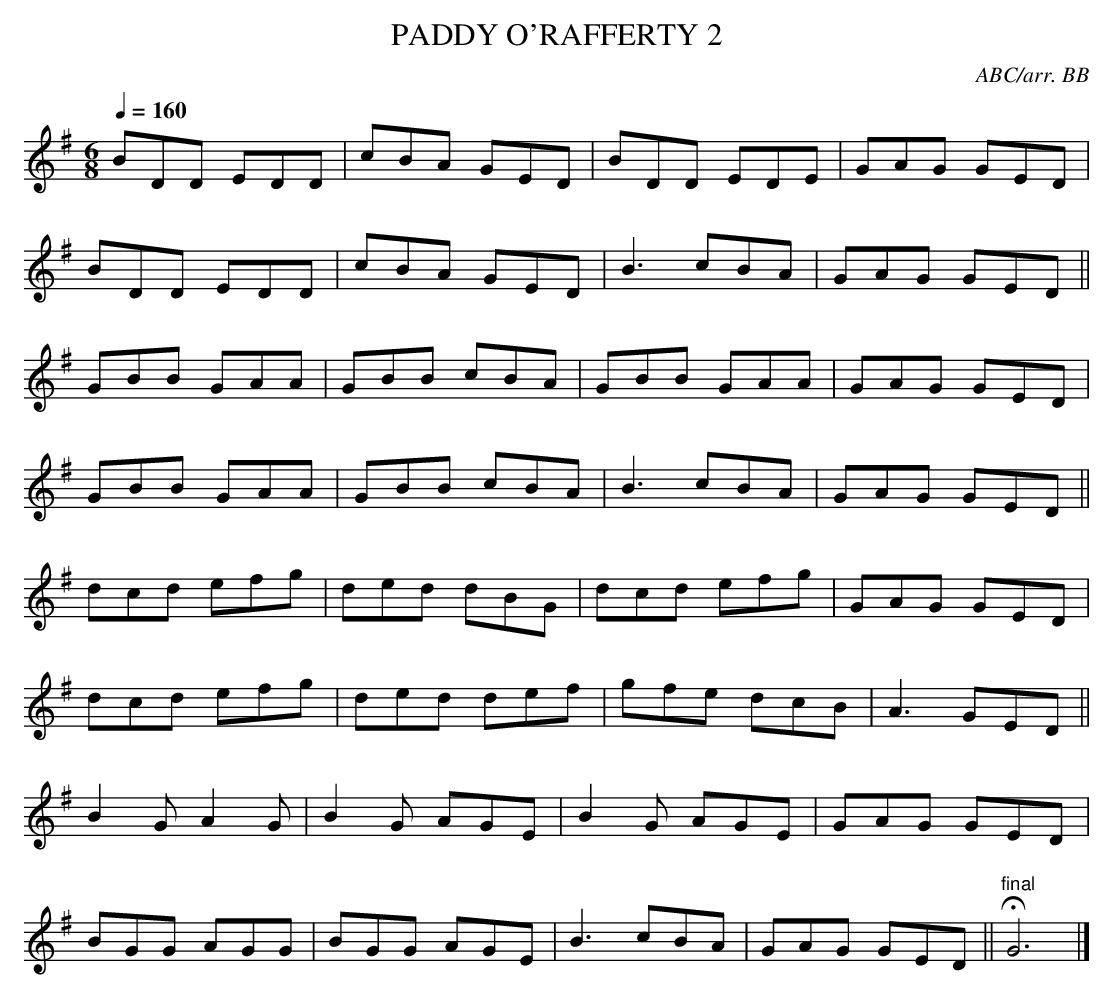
X:1
T:PADDY O'RAFFERTY 2
C:ABC/arr. BB
M:6/8
L:1/8
Q:1/4=160
K:G
BDD EDD|cBA GED|BDD EDE|GAG GED|
BDD EDD|cBA GED|B3 cBA|GAG GED||
GBB GAA|GBB cBA|GBB GAA|GAG GED|
GBB GAA|GBB cBA|B3 cBA|GAG GED||
dcd efg|ded dBG|dcd efg|GAG GED|
dcd efg|ded def|gfe dcB|A3 GED||
B2G A2G|B2G AGE|B2G AGE|GAG GED|
BGG AGG|BGG AGE|B3 cBA|GAG GED||"final" HG6|]
